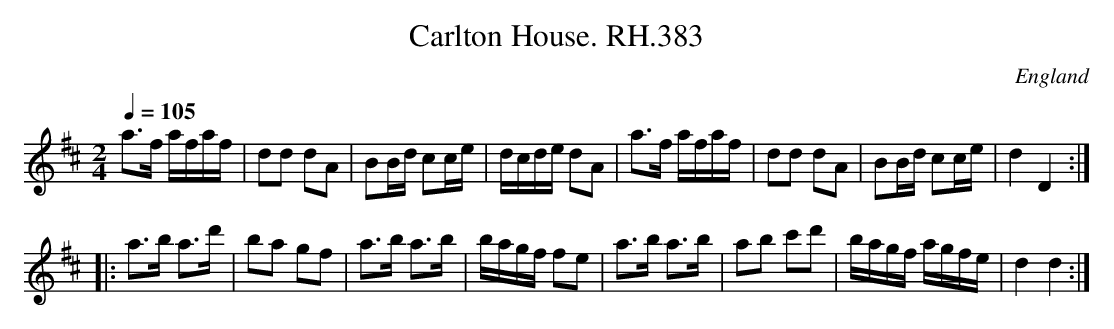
X:1
T:Carlton House. RH.383
L:1/8
M:2/4
O:England
Q:1/4=105
K:D
a>f a/f/a/f/|dd dA|BB/d/ cc/e/|d/c/d/e/ dA|\
a>f a/f/a/f/|dd dA|BB/d/ cc/e/|d2 D2:|!
|:a>b a>d'|ba gf|a>b a>b|b/a/g/f/ fe|\
a>b a>b|ab c'd'|b/a/g/f/ a/g/f/e/|d2 d2:|
